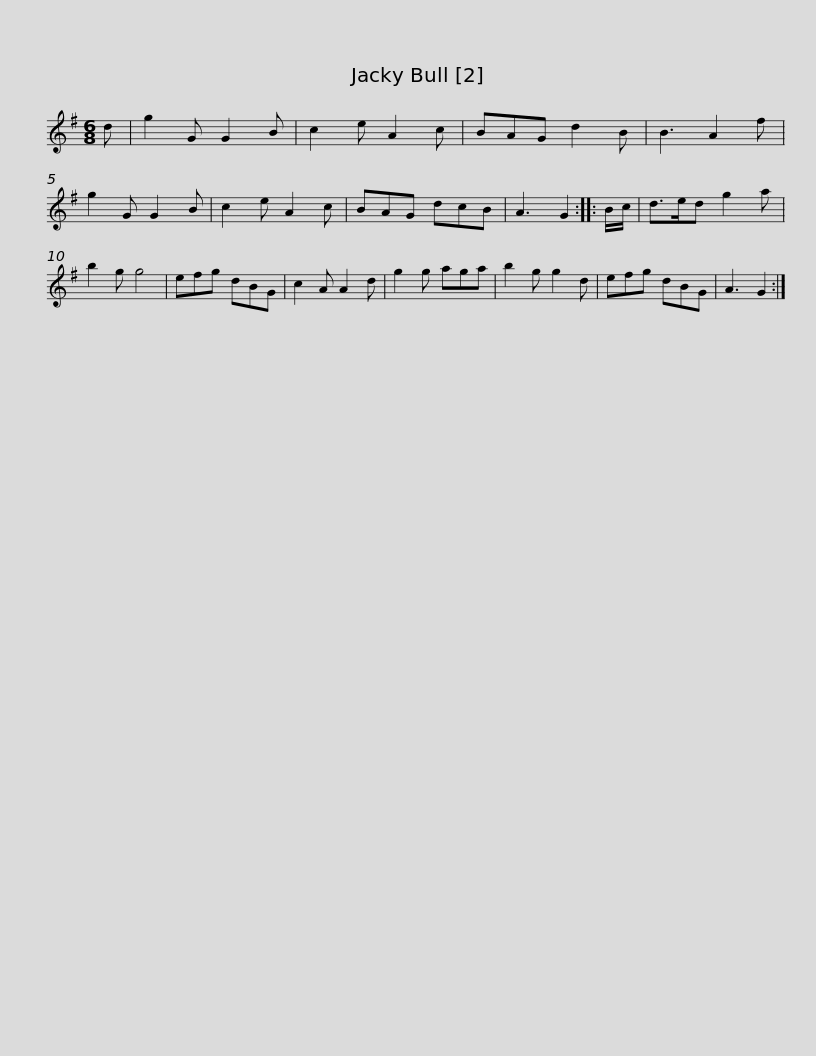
X:1
L:1/8
M:6/8
I:linebreak $
K:G
V:1 treble
V:1
 d | g2 G G2 B | c2 e A2 c | BAG d2 B | B3 A2 f | %5
 g2 G G2 B | c2 e A2 c | BAG dcB | A3 G2 :: B/c/ |$ %10
 d>ed g2 a | b2 g g4 | efg dBG | c2 A A2 d | g2 g aga | %15
 b2 g g2 d | efg dBG | A3 G2 :| %18
